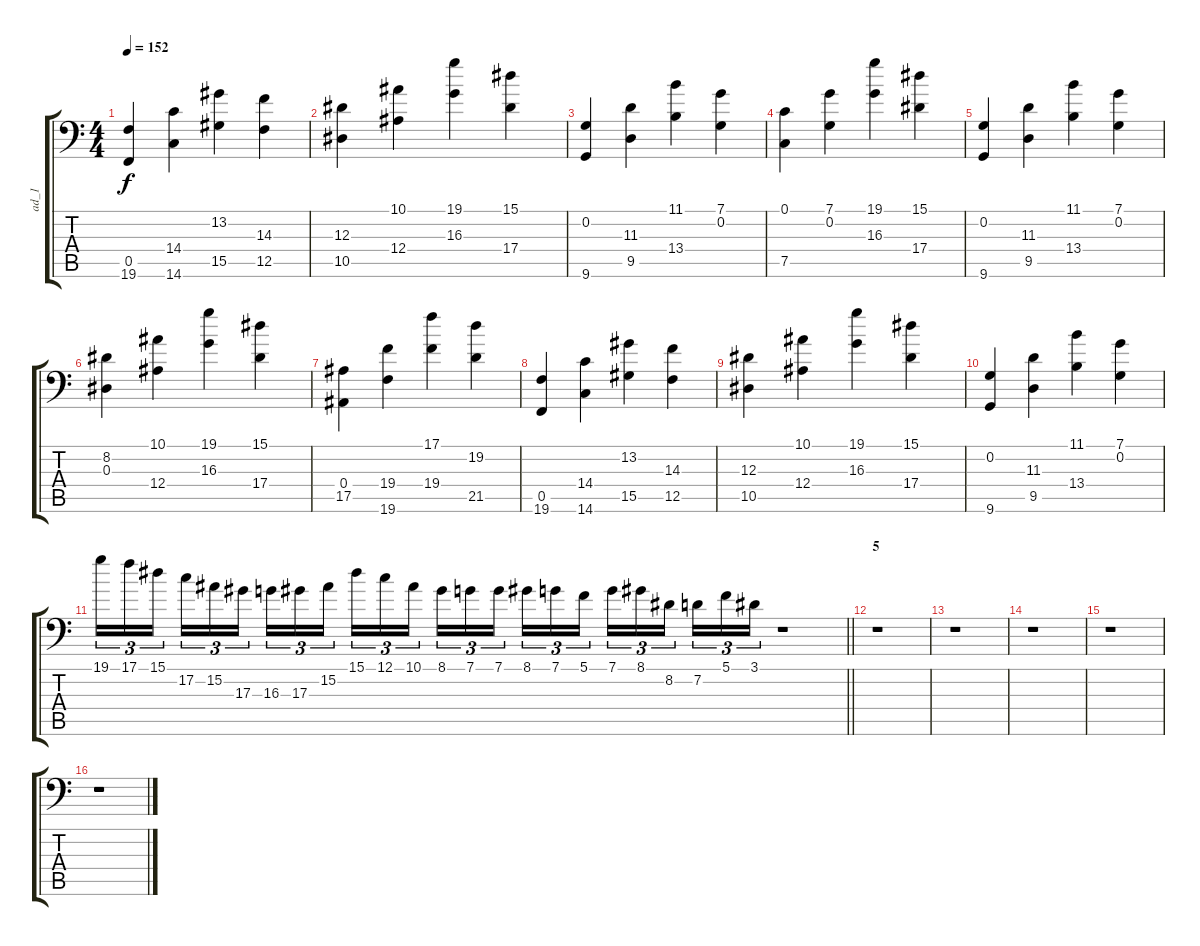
\track ("ad_1" "ad_1") {instrument orchestrahit}
\staff {score tabs}
\tuning (C4 G3 Eb3 Bb2 F2 Bb1) {hide}
\ts (4 4)
\tempo 152
\clef f4
\ks c
(0.5 19.6).4{dy f} (14.4 14.6).4 (13.2 15.5).4 (14.3 12.5).4 |
(12.3 10.5).4 (10.1 12.4).4 (19.1 16.3).4 (15.1 17.4).4 |
(0.2 9.6).4 (11.3 9.5).4 (11.1 13.4).4 (7.1 0.2).4 |
(0.1 7.5).4 (7.1 0.2).4 (19.1 16.3).4 (15.1 17.4).4 |
(0.2 9.6).4 (11.3 9.5).4 (11.1 13.4).4 (7.1 0.2).4 |
(8.2 0.3).4 (10.1 12.4).4 (19.1 16.3).4 (15.1 17.4).4 |
(0.4 17.5).4 (19.4 19.6).4 (17.1 19.4).4 (19.2 21.5).4 |
(0.5 19.6).4 (14.4 14.6).4 (13.2 15.5).4 (14.3 12.5).4 |
(12.3 10.5).4 (10.1 12.4).4 (19.1 16.3).4 (15.1 17.4).4 |
(0.2 9.6).4 (11.3 9.5).4 (11.1 13.4).4 (7.1 0.2).4 |
\barLineRight lightlight
19.1.16{tu (3 2) instrument electricgrandpiano} 17.1.16{tu (3 2)} 15.1.16{tu (3 2) beam splitsecondary} 17.2.16{tu (3 2)} 15.2.16{tu (3 2)} 17.3.16{tu (3 2)} 16.3.16{tu (3 2)} 17.3.16{tu (3 2)} 15.2.16{tu (3 2) beam splitsecondary} 15.1.16{tu (3 2)} 12.1.16{tu (3 2)} 10.1.16{tu (3 2)} 8.1.16{tu (3 2)} 7.1.16{tu (3 2)} 7.1.16{tu (3 2) beam splitsecondary} 8.1.16{tu (3 2)} 7.1.16{tu (3 2)} 5.1.16{tu (3 2)} 7.1.16{tu (3 2)} 8.1.16{tu (3 2)} 8.2.16{tu (3 2) beam splitsecondary} 7.2.16{tu (3 2)} 5.1.16{tu (3 2)} 3.1.16{tu (3 2)} r.1 |
\section ("" "5")
r.1 |
r.1 |
r.1 |
r.1 |
r.1
